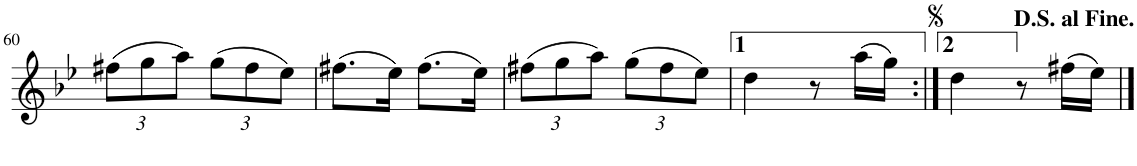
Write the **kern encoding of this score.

**kern
*part1
*staff1
*I"Piano
*I'Pno
!!LO:PB:g=z
*clefG2
*k[b-e-]
*g:
*M2/4
*Xbrackettup
=60
(12ff#X\L
12gg\
12aa\J)
(12gg\L
12ff#\
12ee-\J)
=61
(8.ff#X\L
16ee-\Jk)
(8.ff#\L
16ee-\Jk)
=62
(12ff#X\L
12gg\
12aa\J)
(12gg\L
12ff#\
12ee-\J)
=63
4dd\
8r
(16aa\LL
16gg\JJ)
=64:|!
4dd\
8r
(16ff#X\LL
16ee-\JJ)
==
*-
